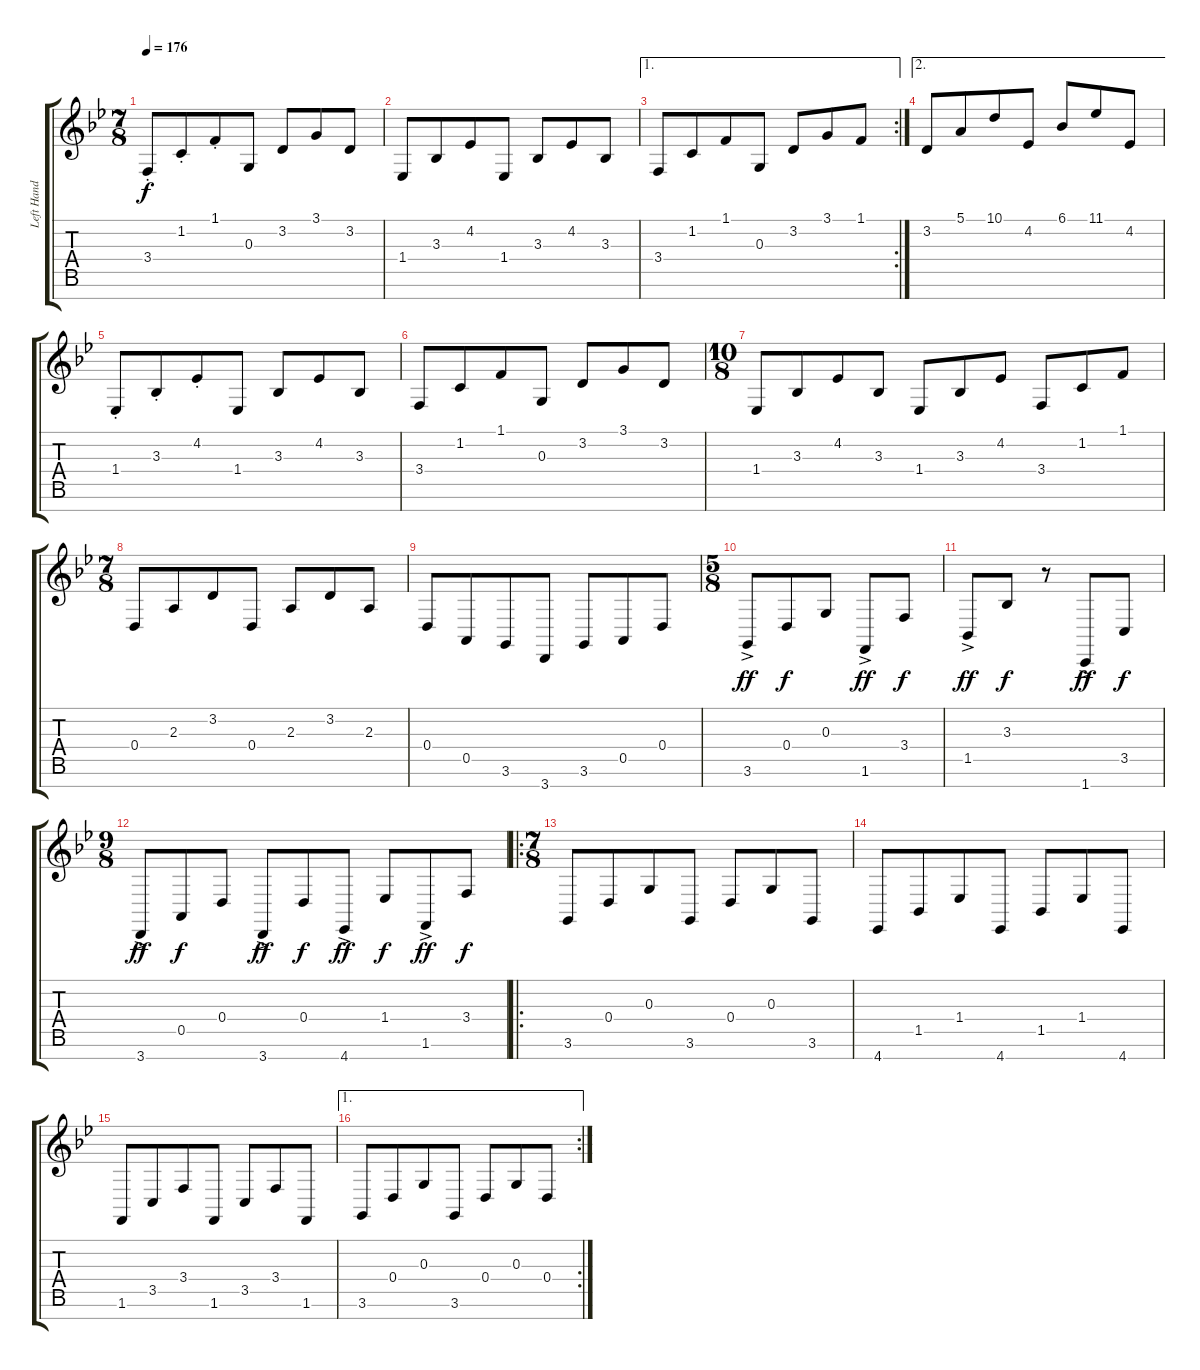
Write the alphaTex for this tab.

\track ("Left Hand" "Left Hand") {instrument acousticgrandpiano}
\staff {score tabs}
\tuning (E4 B3 G3 D3 A2 E2 B1) {hide}
\ts (7 8)
\tempo 176
\clef g2
\ks bb
3.4{st}.8{dy f} 1.2{st}.8 1.1{st}.8 0.3.8 3.2.8 3.1.8 3.2.8 |
1.4.8 3.3.8 4.2.8 1.4.8 3.3.8 4.2.8 3.3.8 |
\ae 1
\rc 2
3.4.8 1.2.8 1.1.8 0.3.8 3.2.8 3.1.8 1.1.8 |
\ae 2
3.2.8 5.1.8 10.1.8 4.2.8 6.1.8 11.1.8 4.2.8 |
1.4{st}.8 3.3{st}.8 4.2{st}.8 1.4.8 3.3.8 4.2.8 3.3.8 |
3.4.8 1.2.8 1.1.8 0.3.8 3.2.8 3.1.8 3.2.8 |
\ts (10 8)
1.4.8 3.3.8 4.2.8 3.3.8 1.4.8 3.3.8 4.2.8 3.4.8 1.2.8 1.1.8 |
\ts (7 8)
0.4.8 2.3.8 3.2.8 0.4.8 2.3.8 3.2.8 2.3.8 |
0.4.8 0.5.8 3.6.8 3.7.8 3.6.8 0.5.8 0.4.8 |
\ts (5 8)
3.6{ac}.8{dy ff} 0.4.8{dy f} 0.3.8 1.6{ac}.8{dy ff} 3.4.8{dy f} |
1.5{ac}.8{dy ff} 3.3.8{dy f} r.8 1.7{ac}.8{dy ff} 3.5.8{dy f} |
\ts (9 8)
3.7{ac}.8{dy ff} 0.5.8{dy f} 0.4.8 3.7{ac}.8{dy ff} 0.4.8{dy f} 4.7{ac}.8{dy ff} 1.4.8{dy f} 1.6{ac}.8{dy ff} 3.4.8{dy f} |
\ro
\ts (7 8)
3.6.8 0.4.8 0.3.8 3.6.8 0.4.8 0.3.8 3.6.8 |
4.7.8 1.5.8 1.4.8 4.7.8 1.5.8 1.4.8 4.7.8 |
1.6.8 3.5.8 3.4.8 1.6.8 3.5.8 3.4.8 1.6.8 |
\ae 1
\rc 2
3.6.8 0.4.8 0.3.8 3.6.8 0.4.8 0.3.8 0.4.8
